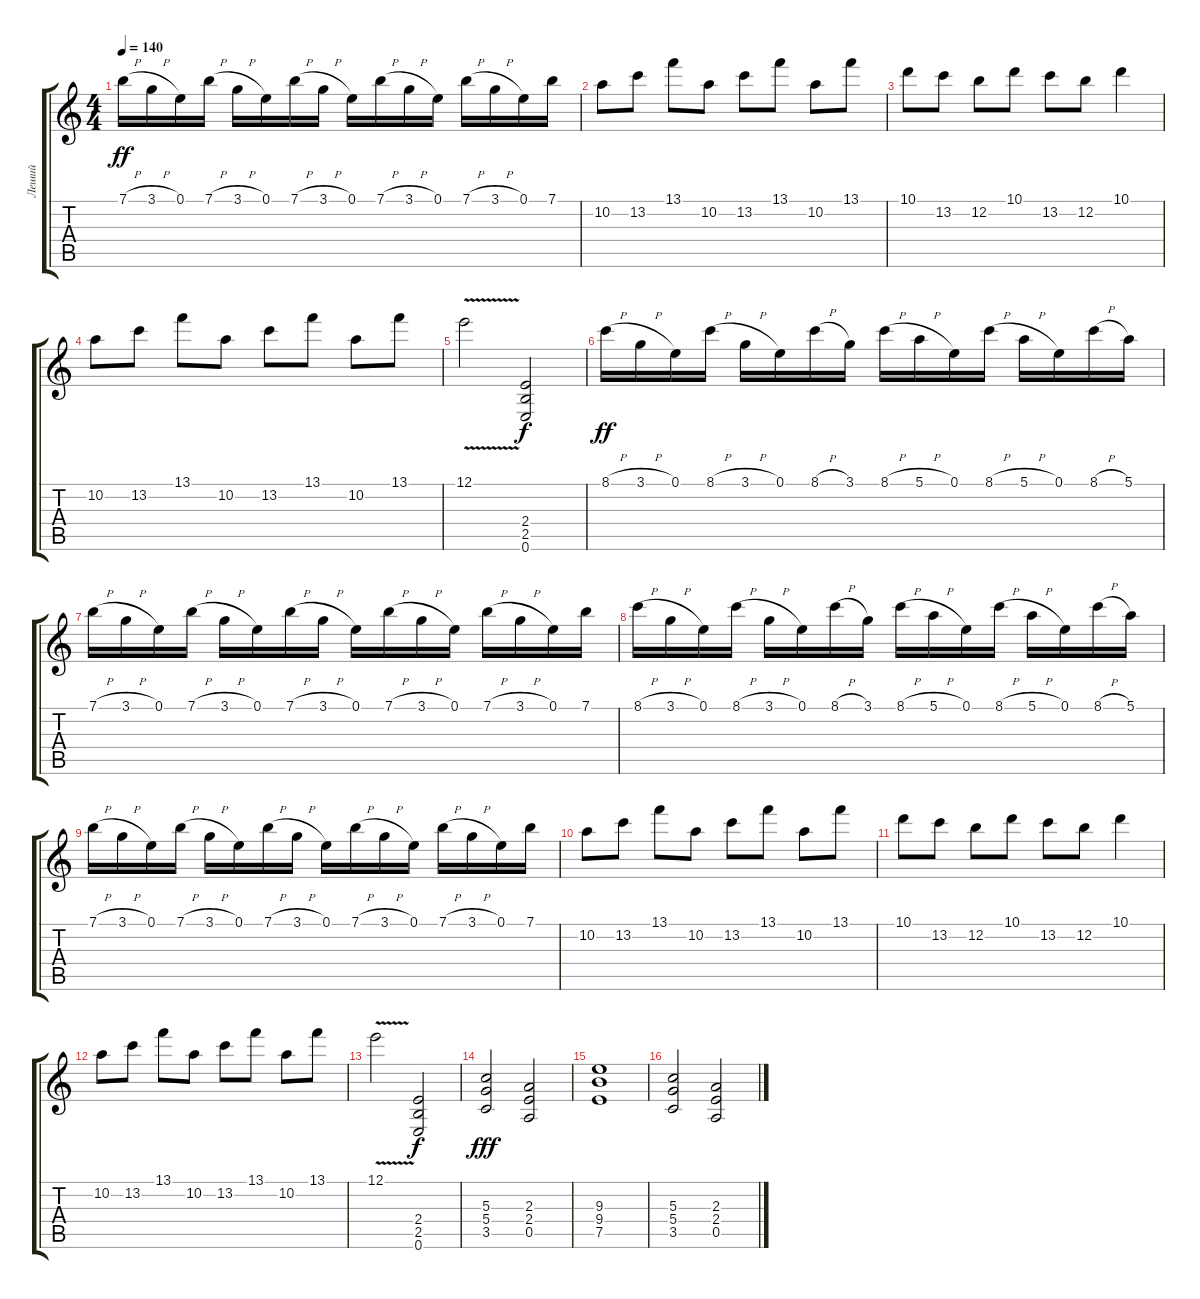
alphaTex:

\track ("Леший" "Леший") {instrument distortionguitar}
\staff {score tabs}
\tuning (E4 B3 G3 D3 A2 E2) {hide}
\ts (4 4)
\tempo 140
\clef g2
\ks c
7.1{h}.16{dy ff} 3.1{h}.16 0.1.16 7.1{h}.16 3.1{h}.16 0.1.16 7.1{h}.16 3.1{h}.16 0.1.16 7.1{h}.16 3.1{h}.16 0.1.16 7.1{h}.16 3.1{h}.16 0.1.16 7.1.16 |
10.2.8 13.2.8 13.1.8 10.2.8 13.2.8 13.1.8 10.2.8 13.1.8 |
10.1.8 13.2.8 12.2.8 10.1.8 13.2.8 12.2.8 10.1.4 |
10.2.8 13.2.8 13.1.8 10.2.8 13.2.8 13.1.8 10.2.8 13.1.8 |
12.1{v}.2 (2.4 2.5 0.6).2{dy f} |
8.1{h}.16{dy ff volume 15} 3.1{h}.16 0.1.16 8.1{h}.16 3.1{h}.16 0.1.16 8.1{h}.16 3.1.16 8.1{h}.16 5.1{h}.16 0.1.16 8.1{h}.16 5.1{h}.16 0.1.16 8.1{h}.16 5.1.16 |
7.1{h}.16 3.1{h}.16 0.1.16 7.1{h}.16 3.1{h}.16 0.1.16 7.1{h}.16 3.1{h}.16 0.1.16 7.1{h}.16 3.1{h}.16 0.1.16 7.1{h}.16 3.1{h}.16 0.1.16 7.1.16 |
8.1{h}.16 3.1{h}.16 0.1.16 8.1{h}.16 3.1{h}.16 0.1.16 8.1{h}.16 3.1.16 8.1{h}.16 5.1{h}.16 0.1.16 8.1{h}.16 5.1{h}.16 0.1.16 8.1{h}.16 5.1.16 |
7.1{h}.16 3.1{h}.16 0.1.16 7.1{h}.16 3.1{h}.16 0.1.16 7.1{h}.16 3.1{h}.16 0.1.16 7.1{h}.16 3.1{h}.16 0.1.16 7.1{h}.16 3.1{h}.16 0.1.16 7.1.16 |
10.2.8 13.2.8 13.1.8 10.2.8 13.2.8 13.1.8 10.2.8 13.1.8 |
10.1.8 13.2.8 12.2.8 10.1.8 13.2.8 12.2.8 10.1.4 |
10.2.8 13.2.8 13.1.8 10.2.8 13.2.8 13.1.8 10.2.8 13.1.8 |
12.1{v}.2 (2.4 2.5 0.6).2{dy f} |
(5.3 5.4 3.5).2{dy fff volume 12} (2.3 2.4 0.5).2 |
(9.3 9.4 7.5).1 |
(5.3 5.4 3.5).2 (2.3 2.4 0.5).2
